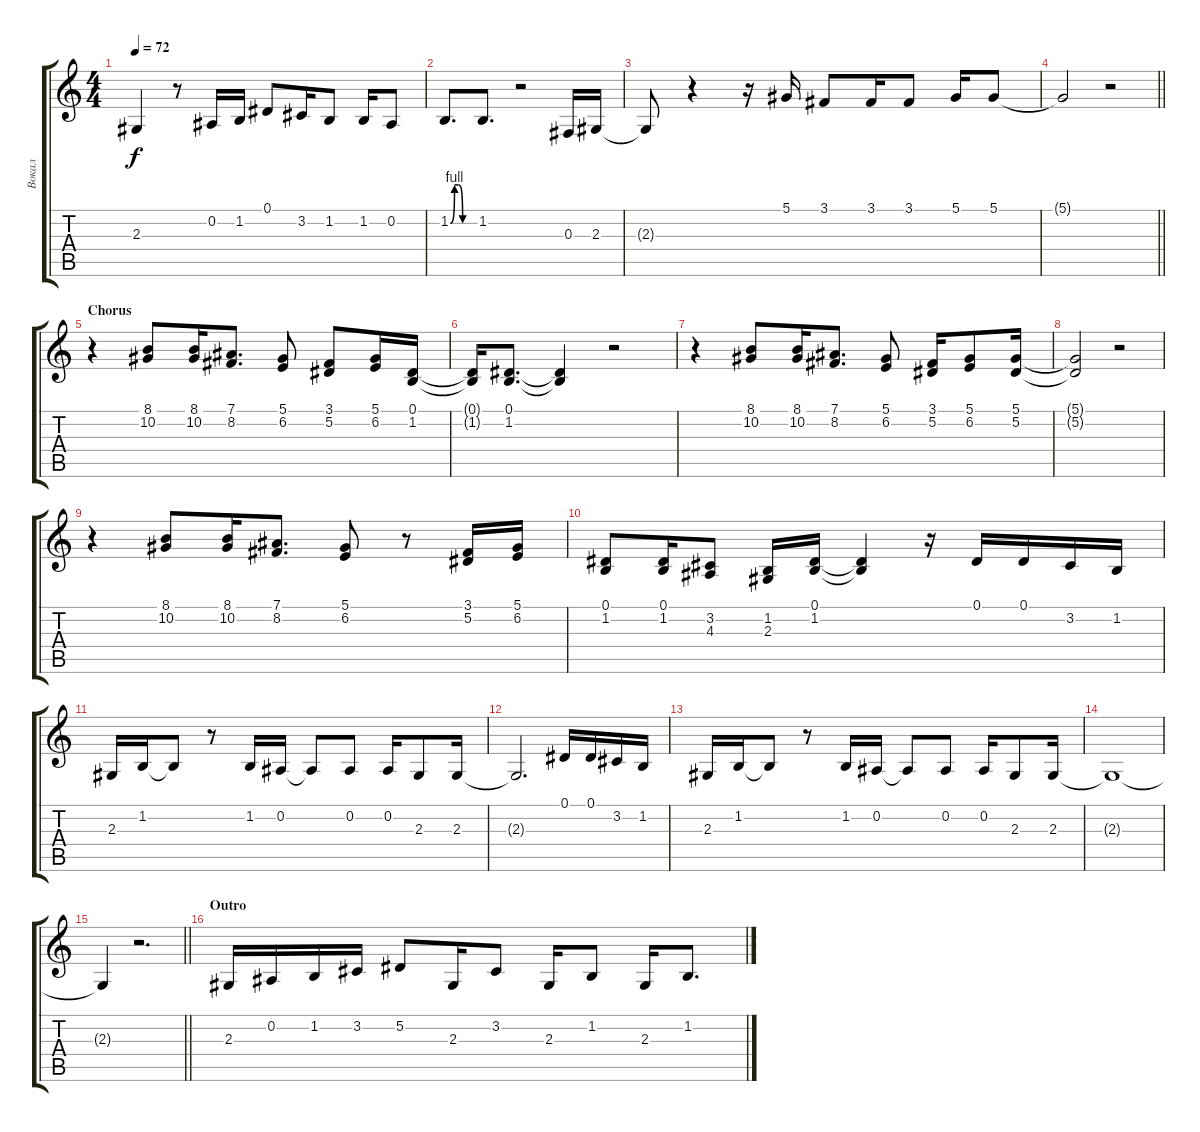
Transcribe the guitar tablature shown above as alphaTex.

\track ("Вокал" "Вокал") {instrument trumpet}
\staff {score tabs}
\tuning (Eb4 Bb3 Gb3 Db3 Ab2 Eb2) {hide}
\ts (4 4)
\tempo 72
\clef g2
\ks c
2.3.4{dy f} r.8 0.2.16 1.2.16 0.1.8 3.2.16 1.2.8 1.2.16 0.2.8 |
1.2{be (custom 0 0 10 4 20 4 30 0 60 0)}.8{d} 1.2.8{d} r.2 0.3.16 2.3.16 |
2.3{t}.8 r.4 r.16 5.1.16 3.1.8 3.1.16 3.1.8 5.1.16 5.1.8 |
\barLineRight lightlight
5.1{t}.2 r.2 |
\section ("" "Chorus")
r.4 (8.1 10.2).8 (8.1 10.2).16 (7.1 8.2).8{d} (5.1 6.2).8 (3.1 5.2).8 (5.1 6.2).16 (0.1 1.2).16 |
(0.1{t} 1.2{t}).16 (0.1 1.2).8{d} (0.1{t} 1.2{t}).4 r.2 |
r.4 (8.1 10.2).8 (8.1 10.2).16 (7.1 8.2).8{d} (5.1 6.2).8 (3.1 5.2).16 (5.1 6.2).8 (5.1 5.2).16 |
(5.1{t} 5.2{t}).2 r.2 |
r.4 (8.1 10.2).8 (8.1 10.2).16 (7.1 8.2).8{d} (5.1 6.2).8 r.8 (3.1 5.2).16 (5.1 6.2).16 |
(0.1 1.2).8 (0.1 1.2).16 (3.2 4.3).8 (1.2 2.3).16 (0.1 1.2).16 (0.1{t} 1.2{t}).4 r.16 0.1.16 0.1.16 3.2.16 1.2.16 |
2.3.16 1.2.16 1.2{t}.8 r.8 1.2.16 0.2.16 0.2{t}.8 0.2.8 0.2.16 2.3.8 2.3.16 |
2.3{t}.2{d} 0.1.16 0.1.16 3.2.16 1.2.16 |
2.3.16 1.2.16 1.2{t}.8 r.8 1.2.16 0.2.16 0.2{t}.8 0.2.8 0.2.16 2.3.8 2.3.16 |
2.3{t}.1 |
\barLineRight lightlight
2.3{t}.4 r.2{d} |
\section ("" "Outro")
2.3.16{volume 7} 0.2.16 1.2.16 3.2.16 5.2.8 2.3.16 3.2.8 2.3.16 1.2.8 2.3.16 1.2.8{d}
